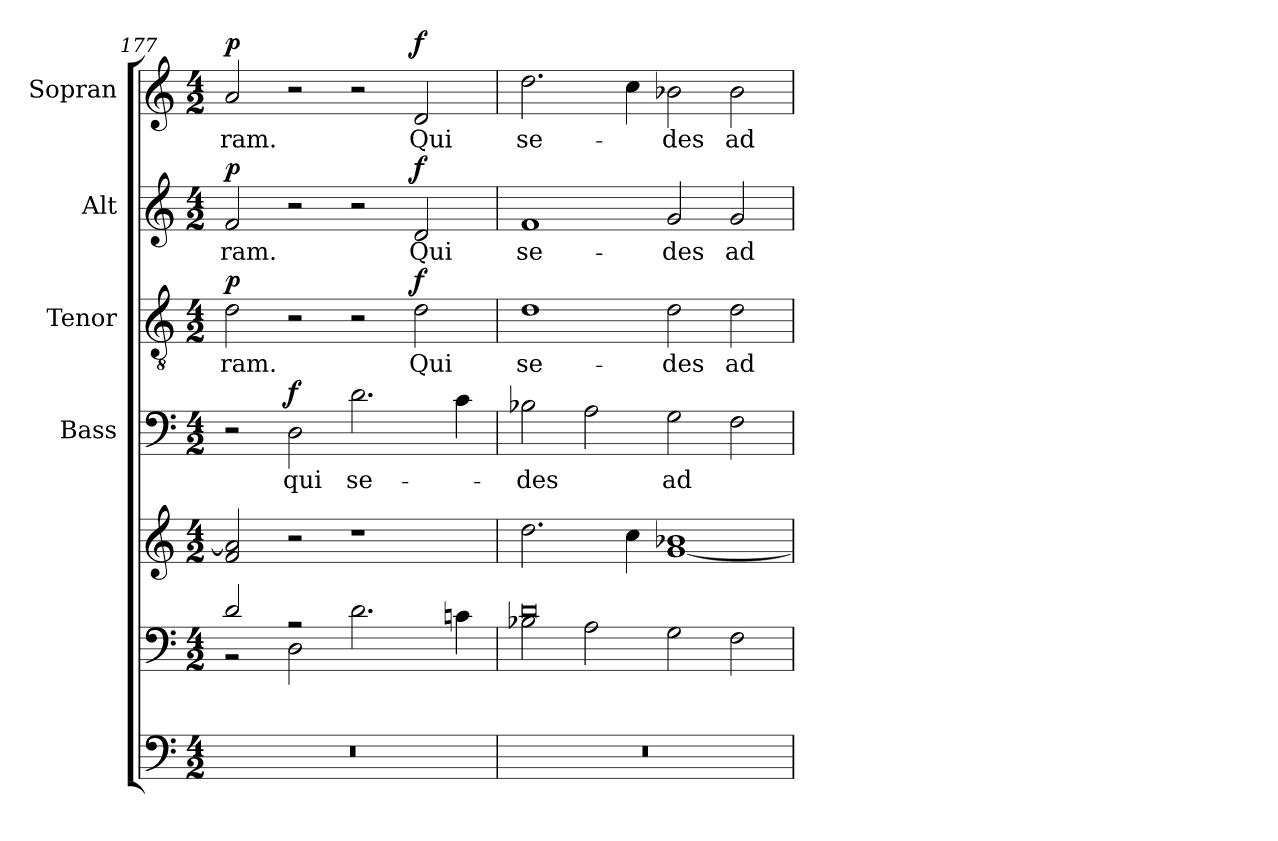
**kern	**kern	**kern	**kern	**text	**dynam	**kern	**text	**dynam	**kern	**text	**dynam	**kern	**text	**dynam
*part6	*part5	*part5	*part4	*part4	*part4	*part3	*part3	*part3	*part2	*part2	*part2	*part1	*part1	*part1
*staff7	*staff6	*staff5	*staff4	*staff4	*staff4	*staff3	*staff3	*staff3	*staff2	*staff2	*staff2	*staff1	*staff1	*staff1
*	*	*	*I"Bass	*	*	*I"Tenor	*	*	*I"Alt	*	*	*I"Sopran	*	*
*	*	*	*I'B.	*	*	*I'T.	*	*	*I'A.	*	*	*I'S.	*	*
*clefF4	*clefF4	*clefG2	*clefF4	*	*	*clefGv2	*	*	*clefG2	*	*	*clefG2	*	*
*k[]	*k[]	*k[]	*k[]	*	*	*k[]	*	*	*k[]	*	*	*k[]	*	*
*C:	*C:	*C:	*C:	*	*	*C:	*	*	*C:	*	*	*C:	*	*
*M4/2	*M4/2	*M4/2	*M4/2	*	*	*M4/2	*	*	*M4/2	*	*	*M4/2	*	*
=177	=177	=177	=177	=177	=177	=177	=177	=177	=177	=177	=177	=177	=177	=177
*	*^	*	*	*	*	*	*	*	*	*	*	*	*	*
!	!	!	!	!	!	!	!	!LO:LY:b	!LO:DY:a	!	!LO:LY:b	!LO:DY:a	!	!LO:LY:b	!LO:DY:a
0r	2d/	2r	2f/ 2a/]	2r	.	.	2d\	-ram.	p	2f/	-ram.	p	2a/	-ram.	p
!	!	!	!	!	!LO:LY:b	!LO:DY:a	!	!	!	!	!	!	!	!	!
.	2rB	2D\	2r	2D\	qui	f	2r	.	.	2r	.	.	2r	.	.
!	!	!	!	!	!LO:LY:b	!	!	!	!	!	!	!	!	!	!
.	1ryy	2.d\	1r	2.d\	se-	.	2r	.	.	2r	.	.	2r	.	.
!	!	!	!	!	!	!	!	!LO:LY:b	!LO:DY:a	!	!LO:LY:b	!LO:DY:a	!	!LO:LY:b	!LO:DY:a
.	.	.	.	.	.	.	2d\	Qui	f	2d/	Qui	f	2d/	Qui	f
.	.	4cn\	.	4c\	.	.	.	.	.	.	.	.	.	.	.
=178	=178	=178	=178	=178	=178	=178	=178	=178	=178	=178	=178	=178	=178	=178	=178
!	!	!	!	!	!LO:LY:b	!	!	!LO:LY:b	!	!	!LO:LY:b	!	!	!LO:LY:b	!
0r	0d	2B-X\	2.dd\	2B-X\	-des	.	1d	se-	.	1f	se-	.	2.dd\	se-	.
.	.	2A\	.	2A\	.	.	.	.	.	.	.	.	.	.	.
.	.	.	4cc\	.	.	.	.	.	.	.	.	.	4cc\	.	.
!	!	!	!	!	!LO:LY:b	!	!	!LO:LY:b	!	!	!LO:LY:b	!	!	!LO:LY:b	!
.	.	2G\	[1g 1b-X	2G\	ad	.	2d\	-des	.	2g/	-des	.	2b-X\	-des	.
!	!	!	!	!	!	!	!	!LO:LY:b	!	!	!LO:LY:b	!	!	!LO:LY:b	!
.	.	2F\	.	2F\	.	.	2d\	ad	.	2g/	ad	.	2b-\	ad	.
*	*v	*v	*	*	*	*	*	*	*	*	*	*	*	*	*
=	=	=	=	=	=	=	=	=	=	=	=	=	=	=
*-	*-	*-	*-	*-	*-	*-	*-	*-	*-	*-	*-	*-	*-	*-
